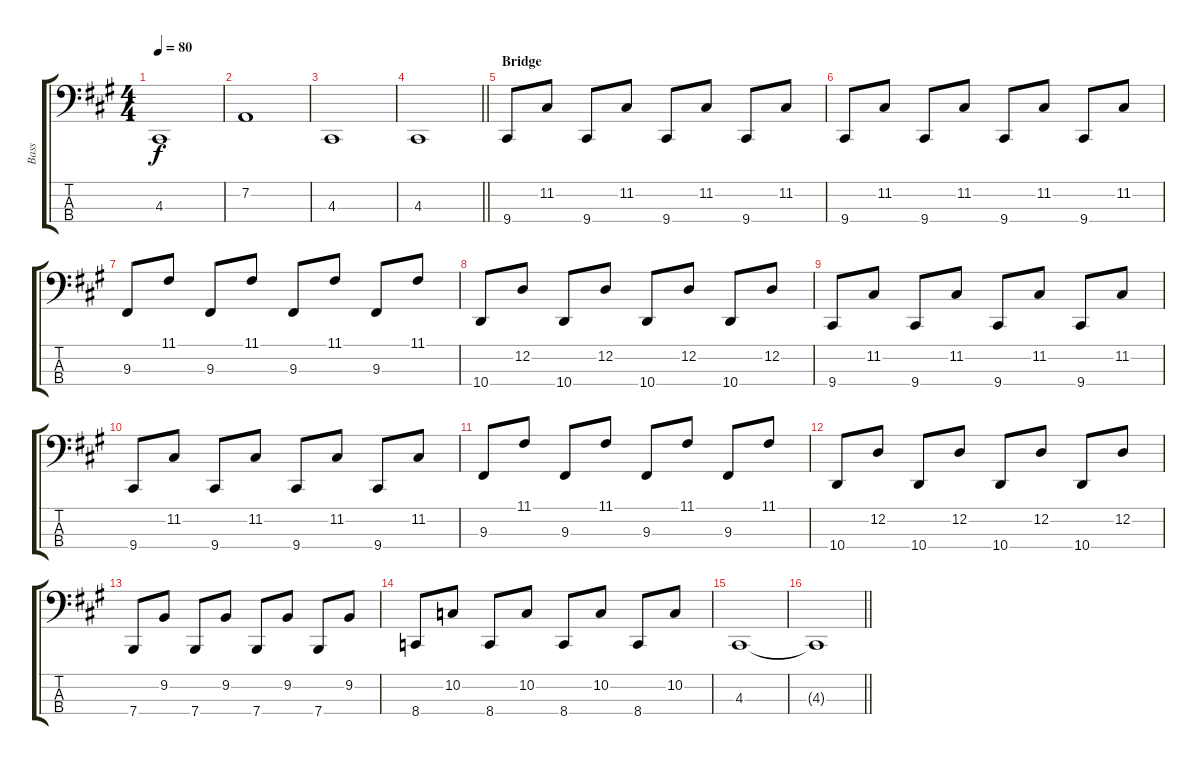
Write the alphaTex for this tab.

\track ("Bass" "Bass") {instrument lead2sawtooth}
\staff {score tabs}
\tuning (G2 D2 A1 E1) {hide}
\ts (4 4)
\tempo 80
\clef f4
\ks f#minor
4.3.1{dy f} |
7.2.1 |
4.3.1 |
\barLineRight lightlight
4.3.1 |
\section ("" "Bridge")
9.4.8 11.2.8 9.4.8 11.2.8 9.4.8 11.2.8 9.4.8 11.2.8 |
9.4.8 11.2.8 9.4.8 11.2.8 9.4.8 11.2.8 9.4.8 11.2.8 |
9.3.8 11.1.8 9.3.8 11.1.8 9.3.8 11.1.8 9.3.8 11.1.8 |
10.4.8 12.2.8 10.4.8 12.2.8 10.4.8 12.2.8 10.4.8 12.2.8 |
9.4.8 11.2.8 9.4.8 11.2.8 9.4.8 11.2.8 9.4.8 11.2.8 |
9.4.8 11.2.8 9.4.8 11.2.8 9.4.8 11.2.8 9.4.8 11.2.8 |
9.3.8 11.1.8 9.3.8 11.1.8 9.3.8 11.1.8 9.3.8 11.1.8 |
10.4.8 12.2.8 10.4.8 12.2.8 10.4.8 12.2.8 10.4.8 12.2.8 |
7.4.8 9.2.8 7.4.8 9.2.8 7.4.8 9.2.8 7.4.8 9.2.8 |
8.4.8 10.2.8 8.4.8 10.2.8 8.4.8 10.2.8 8.4.8 10.2.8 |
4.3.1 |
\barLineRight lightlight
4.3{t}.1
